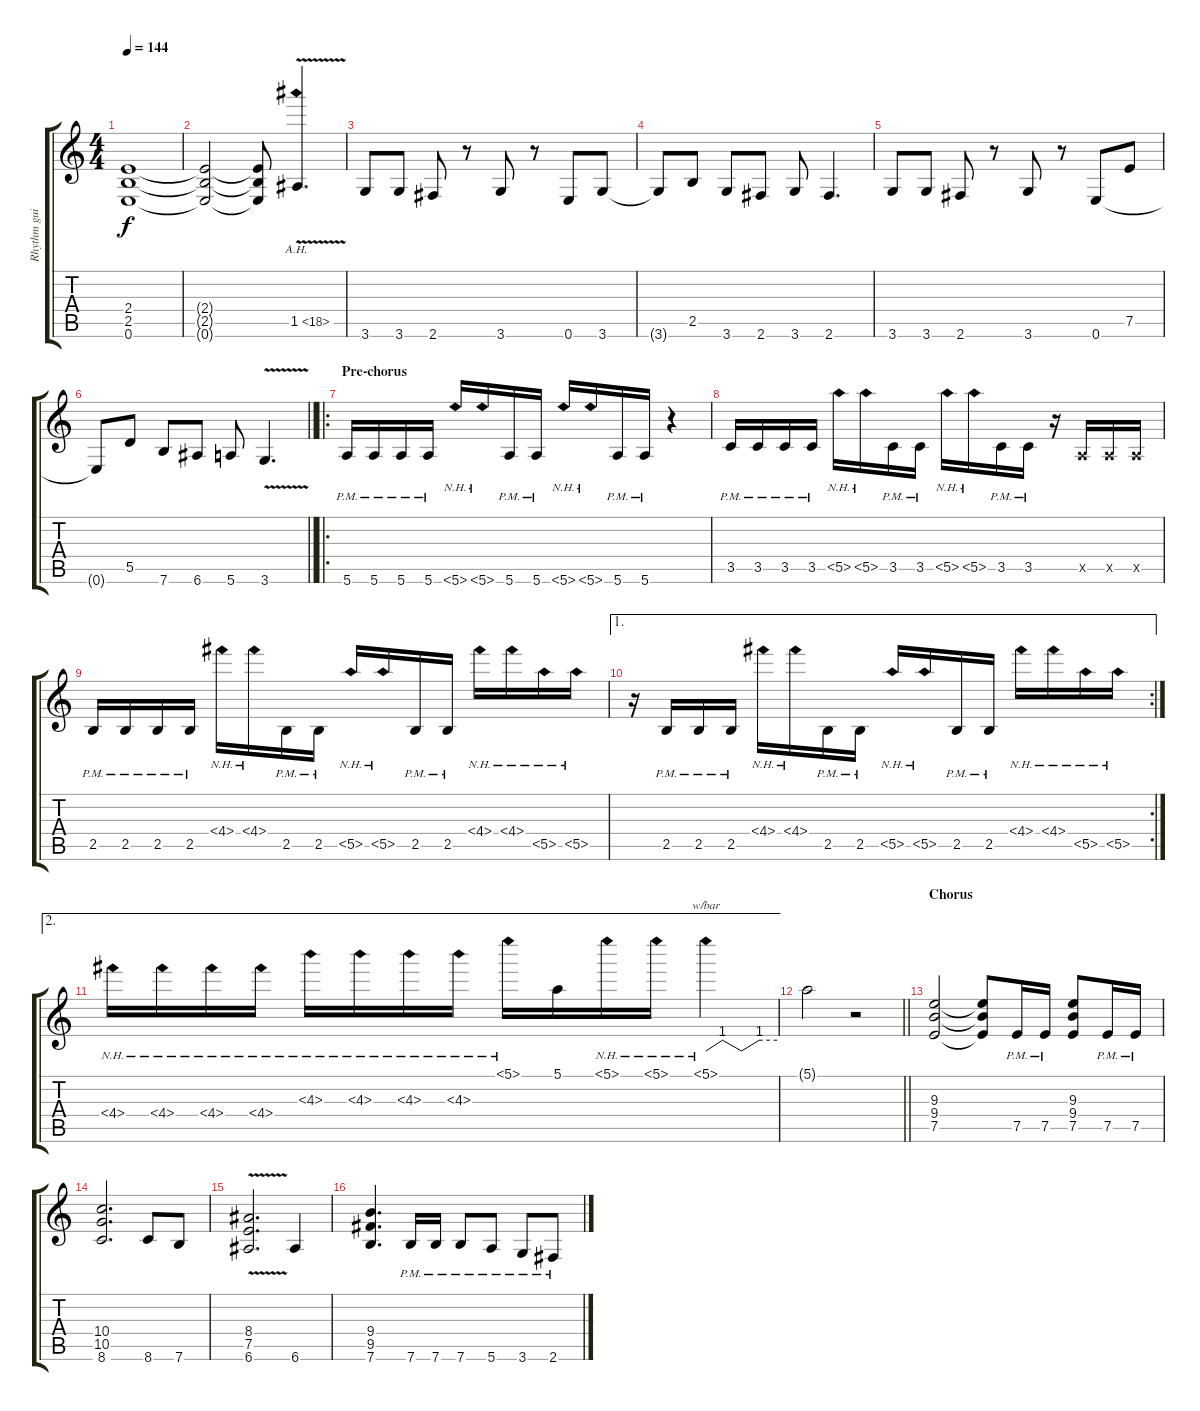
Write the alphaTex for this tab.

\track ("Rhythm guitar" "Rhythm gui") {instrument distortionguitar}
\staff {score tabs}
\tuning (E4 B3 G3 D3 A2 E2) {hide}
\ts (4 4)
\tempo 144
\clef g2
\ks c
(2.4 2.5 0.6).1{dy f instrument distortionguitar} |
(2.4{t} 2.5{t} 0.6{t}).2 (2.4{t} 2.5{t} 0.6{t}).8 1.5{ah 17 v}.4{d} |
3.6.8 3.6.8 2.6.8 r.8 3.6.8 r.8 0.6.8 3.6.8 |
3.6{t}.8 2.5.8 3.6.8 2.6.8 3.6.8 2.6.4{d} |
3.6.8 3.6.8 2.6.8 r.8 3.6.8 r.8 0.6.8 7.5.8 |
\barLineRight lightlight
0.6{t}.8 5.5.8 7.6.8 6.6.8 5.6.8 3.6{v}.4{d} |
\ro
\section ("" "Pre-chorus")
5.6{pm}.16 5.6{pm}.16 5.6{pm}.16 5.6{pm}.16 5.6{nh}.16 5.6{nh}.16 5.6{pm}.16 5.6{pm}.16 5.6{nh}.16 5.6{nh}.16 5.6{pm}.16 5.6{pm}.16 r.4 |
3.5{pm}.16 3.5{pm}.16 3.5{pm}.16 3.5{pm}.16 5.5{nh}.16 5.5{nh}.16 3.5{pm}.16 3.5{pm}.16 5.5{nh}.16 5.5{nh}.16 3.5{pm}.16 3.5{pm}.16 r.16 0.5{x}.16 0.5{x}.16 0.5{x}.16 |
2.5{pm}.16 2.5{pm}.16 2.5{pm}.16 2.5{pm}.16 4.4{nh}.16 4.4{nh}.16 2.5{pm}.16 2.5{pm}.16 5.5{nh}.16 5.5{nh}.16 2.5{pm}.16 2.5{pm}.16 4.4{nh}.16 4.4{nh}.16 5.5{nh}.16 5.5{nh}.16 |
\ae 1
\rc 2
r.16 2.5{pm}.16 2.5{pm}.16 2.5{pm}.16 4.4{nh}.16 4.4{nh}.16 2.5{pm}.16 2.5{pm}.16 5.5{nh}.16 5.5{nh}.16 2.5{pm}.16 2.5{pm}.16 4.4{nh}.16 4.4{nh}.16 5.5{nh}.16 5.5{nh}.16 |
\ae 2
4.4{nh}.16 4.4{nh}.16 4.4{nh}.16 4.4{nh}.16 4.3{nh}.16 4.3{nh}.16 4.3{nh}.16 4.3{nh}.16 5.1{nh}.16 5.1.16 5.1{nh}.16 5.1{nh}.16 5.1{nh}.4{tbe (custom default 0 0 14 4 30 0 45 4 60 4)} |
\barLineRight lightlight
5.1{t}.2 r.2 |
\section ("" "Chorus")
(9.3 9.4 7.5).2 (9.3{t} 9.4{t} 7.5{t}).8 7.5{pm}.16 7.5{pm}.16 (9.3 9.4 7.5).8 7.5{pm}.16 7.5{pm}.16 |
(10.4 10.5 8.6).2{d} 8.6.8 7.6.8 |
(8.4 7.5 6.6{v}).2{d} 6.6.4 |
(9.4 9.5 7.6).4{d} 7.6{pm}.16 7.6{pm}.16 7.6{pm}.8 5.6{pm}.8 3.6{pm}.8 2.6{pm}.8
